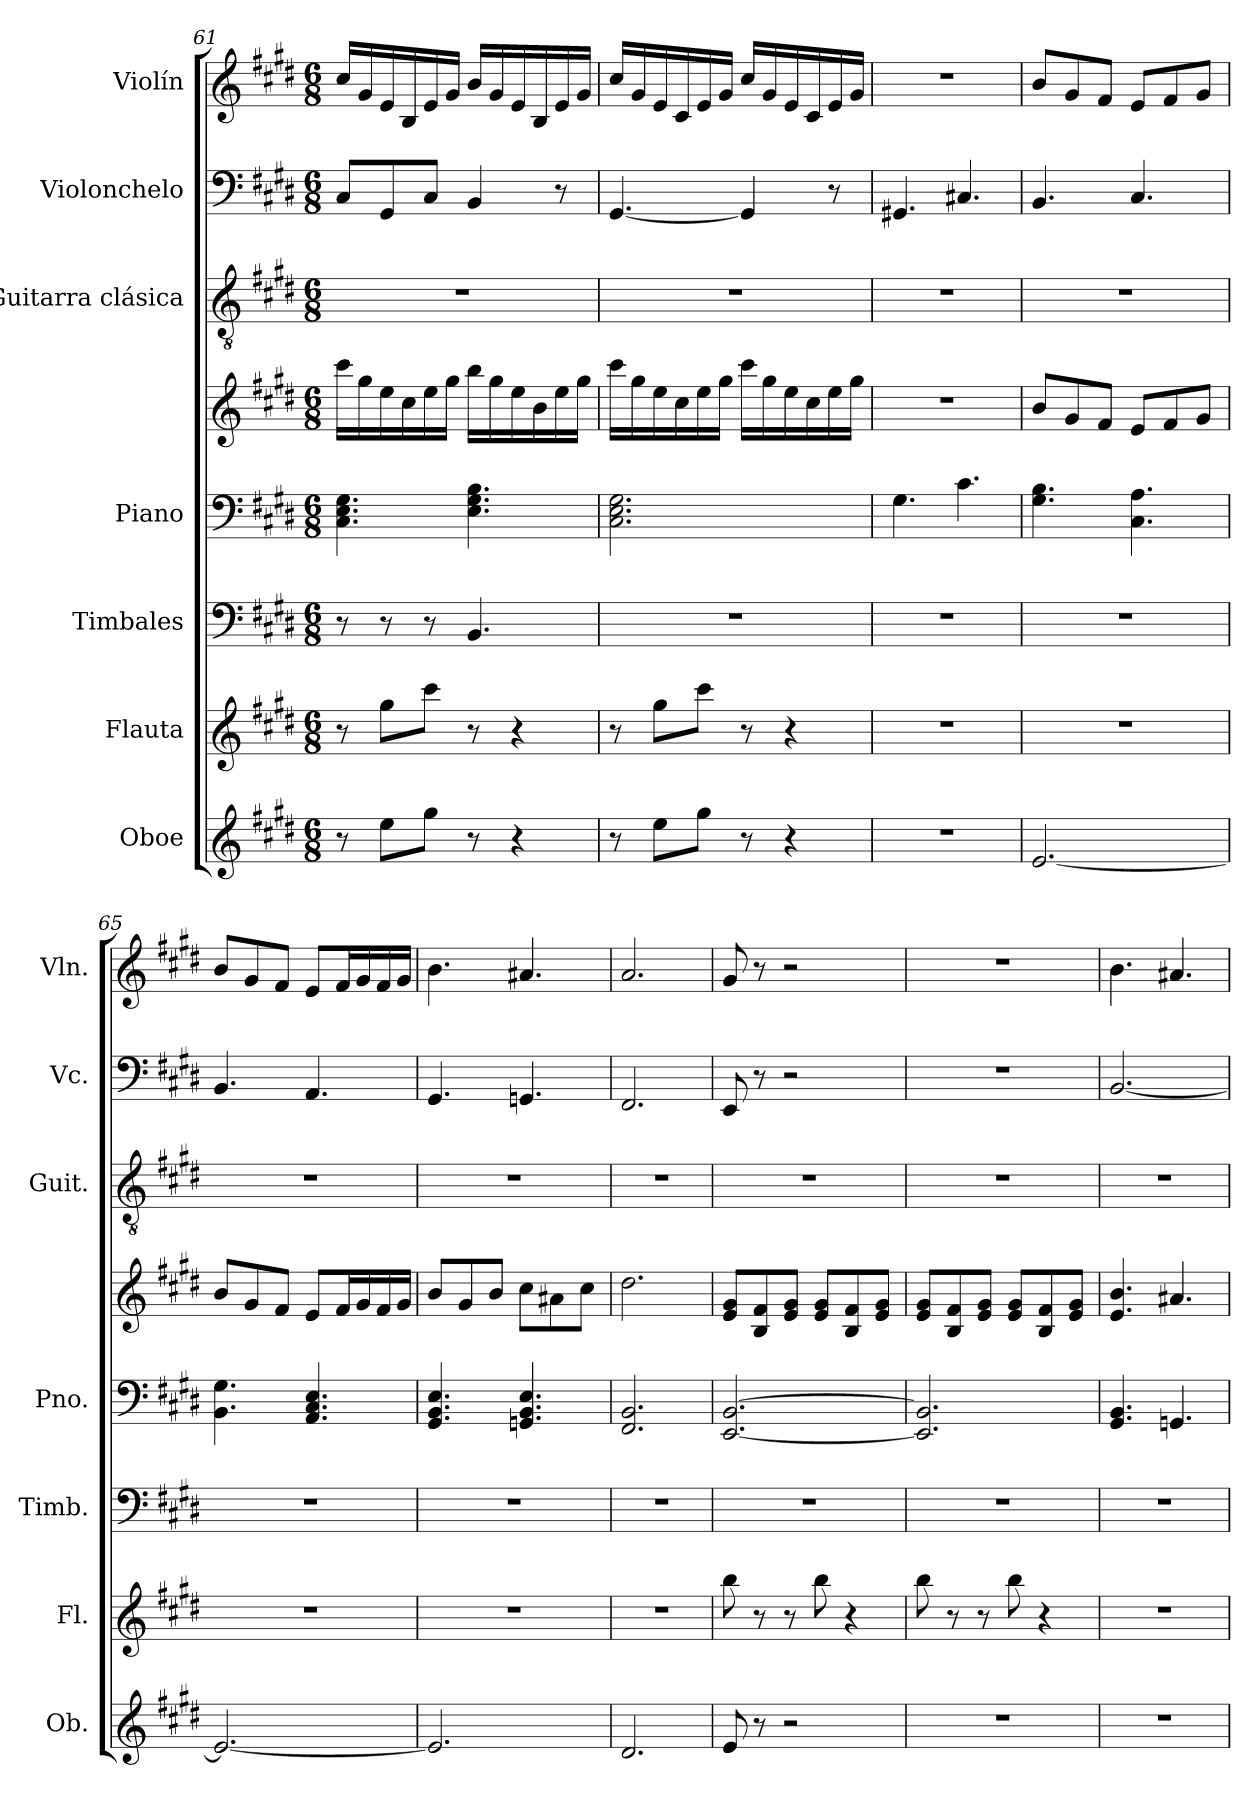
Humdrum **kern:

**kern	**kern	**kern	**kern	**kern	**kern	**kern	**kern
*part7	*part6	*part5	*part4	*part4	*part3	*part2	*part1
*staff8	*staff7	*staff6	*staff5	*staff4	*staff3	*staff2	*staff1
*I"Oboe	*I"Flauta	*I"Timbales	*I"Piano	*	*I"Guitarra clásica	*I"Violonchelo	*I"Violín
*I'Ob.	*I'Fl.	*I'Timb.	*I'Pno.	*	*I'Guit.	*I'Vc.	*I'Vln.
*clefG2	*clefG2	*clefF4	*clefF4	*clefG2	*clefGv2	*clefF4	*clefG2
*k[f#c#g#d#]	*k[f#c#g#d#]	*k[f#c#g#d#]	*k[f#c#g#d#]	*k[f#c#g#d#]	*k[f#c#g#d#]	*k[f#c#g#d#]	*k[f#c#g#d#]
*M6/8	*M6/8	*M6/8	*M6/8	*M6/8	*M6/8	*M6/8	*M6/8
=61	=61	=61	=61	=61	=61	=61	=61
8r	8r	8r	4.C#\ 4.E\ 4.G#\	16ccc#\LL	2.r	8C#/L	16cc#/LL
.	.	.	.	16gg#\	.	.	16g#/
8ee\L	8gg#\L	8r	.	16ee\	.	8GG#/	16e/
.	.	.	.	16cc#\	.	.	16B/
8gg#\J	8ccc#\J	8r	.	16ee\	.	8C#/J	16e/
.	.	.	.	16gg#\JJ	.	.	16g#/JJ
8r	8r	4.BB/	4.E\ 4.G#\ 4.B\	16bb\LL	.	4BB/	16b/LL
.	.	.	.	16gg#\	.	.	16g#/
4r	4r	.	.	16ee\	.	.	16e/
.	.	.	.	16b\	.	.	16B/
.	.	.	.	16ee\	.	8r	16e/
.	.	.	.	16gg#\JJ	.	.	16g#/JJ
!!LO:PB:g=z
=62	=62	=62	=62	=62	=62	=62	=62
8r	8r	2.r	2.C#\ 2.E\ 2.G#\	16ccc#\LL	2.r	[4.GG#/	16cc#/LL
.	.	.	.	16gg#\	.	.	16g#/
8ee\L	8gg#\L	.	.	16ee\	.	.	16e/
.	.	.	.	16cc#\	.	.	16c#/
8gg#\J	8ccc#\J	.	.	16ee\	.	.	16e/
.	.	.	.	16gg#\JJ	.	.	16g#/JJ
8r	8r	.	.	16ccc#\LL	.	4GG#/]	16cc#/LL
.	.	.	.	16gg#\	.	.	16g#/
4r	4r	.	.	16ee\	.	.	16e/
.	.	.	.	16cc#\	.	.	16c#/
.	.	.	.	16ee\	.	8r	16e/
.	.	.	.	16gg#\JJ	.	.	16g#/JJ
=63	=63	=63	=63	=63	=63	=63	=63
2.r	2.r	2.r	4.G#\	2.r	2.r	4.GG#X/	2.r
.	.	.	4.c#\	.	.	4.C#X/	.
=64	=64	=64	=64	=64	=64	=64	=64
[2.e/	2.r	2.r	4.G#\ 4.B\	8b/L	2.r	4.BB/	8b/L
.	.	.	.	8g#/	.	.	8g#/
.	.	.	.	8f#/J	.	.	8f#/J
.	.	.	4.C#\ 4.A\	8e/L	.	4.C#/	8e/L
.	.	.	.	8f#/	.	.	8f#/
.	.	.	.	8g#/J	.	.	8g#/J
=65	=65	=65	=65	=65	=65	=65	=65
2.e/_	2.r	2.r	4.BB\ 4.G#\	8b/L	2.r	4.BB/	8b/L
.	.	.	.	8g#/	.	.	8g#/
.	.	.	.	8f#/J	.	.	8f#/J
.	.	.	4.AA/ 4.C#/ 4.E/	8e/L	.	4.AA/	8e/L
.	.	.	.	16f#/L	.	.	16f#/L
.	.	.	.	16g#/	.	.	16g#/
.	.	.	.	16f#/	.	.	16f#/
.	.	.	.	16g#/JJ	.	.	16g#/JJ
=66	=66	=66	=66	=66	=66	=66	=66
2.e/]	2.r	2.r	4.GG#/ 4.BB/ 4.E/	8b/L	2.r	4.GG#/	4.b\
.	.	.	.	8g#/	.	.	.
.	.	.	.	8b/J	.	.	.
.	.	.	4.GGn/ 4.BB/ 4.E/	8cc#\L	.	4.GGn/	4.a#X/
.	.	.	.	8a#X\	.	.	.
.	.	.	.	8cc#\J	.	.	.
!!LO:PB:g=z
=67	=67	=67	=67	=67	=67	=67	=67
2.d#/	2.r	2.r	2.FF#/ 2.BB/	2.dd#\	2.r	2.FF#/	2.a/
=68	=68	=68	=68	=68	=68	=68	=68
8e/	8bb\	2.r	[2.EE/ [2.BB/	8e/ 8g#/L	2.r	8EE/	8g#/
8r	8r	.	.	8B/ 8f#/	.	8r	8r
2r	8r	.	.	8e/ 8g#/J	.	2r	2r
.	8bb\	.	.	8e/ 8g#/L	.	.	.
.	4r	.	.	8B/ 8f#/	.	.	.
.	.	.	.	8e/ 8g#/J	.	.	.
=69	=69	=69	=69	=69	=69	=69	=69
2.r	8bb\	2.r	2.EE/] 2.BB/]	8e/ 8g#/L	2.r	2.r	2.r
.	8r	.	.	8B/ 8f#/	.	.	.
.	8r	.	.	8e/ 8g#/J	.	.	.
.	8bb\	.	.	8e/ 8g#/L	.	.	.
.	4r	.	.	8B/ 8f#/	.	.	.
.	.	.	.	8e/ 8g#/J	.	.	.
=70	=70	=70	=70	=70	=70	=70	=70
2.r	2.r	2.r	4.GG#/ 4.BB/	4.e/ 4.b/	2.r	[2.BB/	4.b\
.	.	.	4.GGn/	4.a#X/	.	.	4.a#X/
=	=	=	=	=	=	=	=
*-	*-	*-	*-	*-	*-	*-	*-
